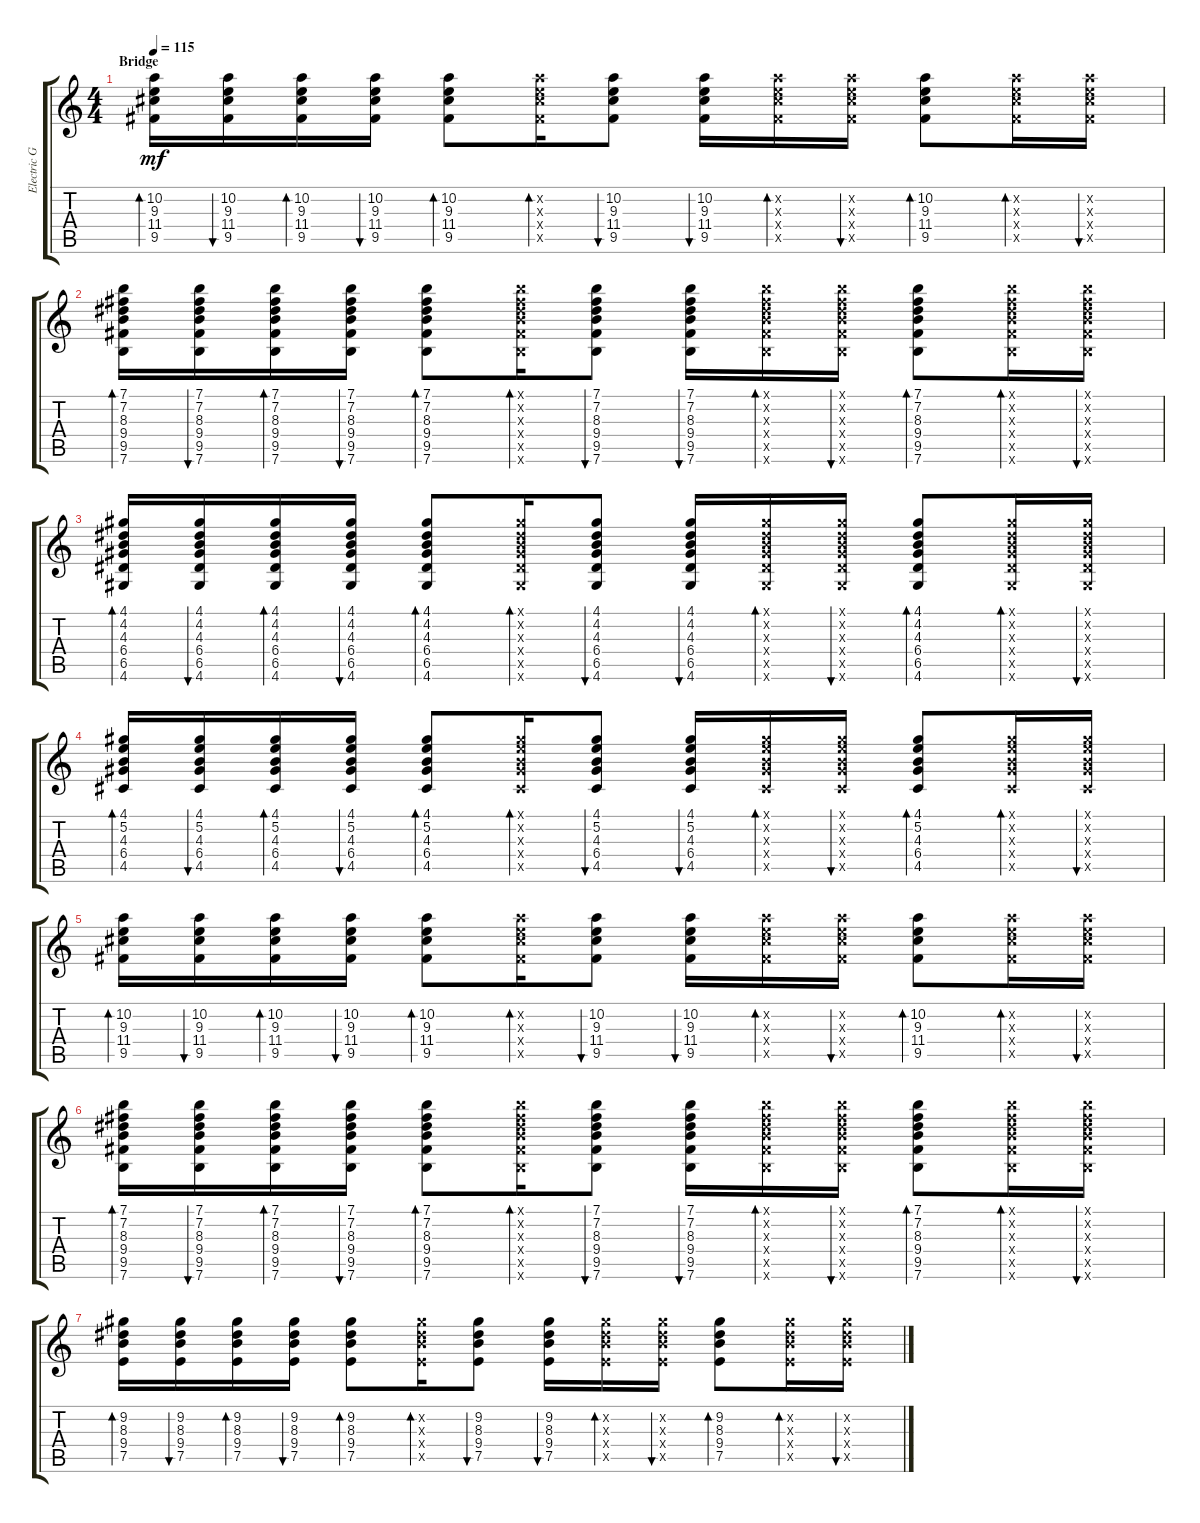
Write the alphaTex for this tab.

\track ("Electric Guitar" "Electric G") {instrument electricguitarclean}
\staff {score tabs}
\tuning (E4 B3 G3 D3 A2 E2) {hide}
\ts (4 4)
\section ("" "Bridge")
\tempo 115
\clef g2
\ks c
(10.2 9.3 11.4 9.5).16{bd 30 dy mf} (10.2 9.3 11.4 9.5).16{bu 30} (10.2 9.3 11.4 9.5).16{bd 30} (10.2 9.3 11.4 9.5).16{bu 30} (10.2 9.3 11.4 9.5).8{bd 30} (10.2{x} 9.3{x} 11.4{x} 9.5{x}).16{bd 30} (10.2 9.3 11.4 9.5).8{bu 30} (10.2 9.3 11.4 9.5).16{bu 30} (10.2{x} 9.3{x} 11.4{x} 9.5{x}).16{bd 30} (10.2{x} 9.3{x} 11.4{x} 9.5{x}).16{bu 30} (10.2 9.3 11.4 9.5).8{bd 30} (10.2{x} 9.3{x} 11.4{x} 9.5{x}).16{bd 30} (10.2{x} 9.3{x} 11.4{x} 9.5{x}).16{bu 30} |
(7.1 7.2 8.3 9.4 9.5 7.6).16{bd 30} (7.1 7.2 8.3 9.4 9.5 7.6).16{bu 30} (7.1 7.2 8.3 9.4 9.5 7.6).16{bd 30} (7.1 7.2 8.3 9.4 9.5 7.6).16{bu 30} (7.1 7.2 8.3 9.4 9.5 7.6).8{bd 30} (7.1{x} 7.2{x} 8.3{x} 9.4{x} 9.5{x} 7.6{x}).16{bd 30} (7.1 7.2 8.3 9.4 9.5 7.6).8{bu 30} (7.1 7.2 8.3 9.4 9.5 7.6).16{bu 30} (7.1{x} 7.2{x} 8.3{x} 9.4{x} 9.5{x} 7.6{x}).16{bd 30} (7.1{x} 7.2{x} 8.3{x} 9.4{x} 9.5{x} 7.6{x}).16{bu 30} (7.1 7.2 8.3 9.4 9.5 7.6).8{bd 30} (7.1{x} 7.2{x} 8.3{x} 9.4{x} 9.5{x} 7.6{x}).16{bd 30} (7.1{x} 7.2{x} 8.3{x} 9.4{x} 9.5{x} 7.6{x}).16{bu 30} |
(4.1 4.2 4.3 6.4 6.5 4.6).16{bd 30} (4.1 4.2 4.3 6.4 6.5 4.6).16{bu 30} (4.1 4.2 4.3 6.4 6.5 4.6).16{bd 30} (4.1 4.2 4.3 6.4 6.5 4.6).16{bu 30} (4.1 4.2 4.3 6.4 6.5 4.6).8{bd 30} (4.1{x} 4.2{x} 4.3{x} 6.4{x} 6.5{x} 4.6{x}).16{bd 30} (4.1 4.2 4.3 6.4 6.5 4.6).8{bu 30} (4.1 4.2 4.3 6.4 6.5 4.6).16{bu 30} (4.1{x} 4.2{x} 4.3{x} 6.4{x} 6.5{x} 4.6{x}).16{bd 30} (4.1{x} 4.2{x} 4.3{x} 6.4{x} 6.5{x} 4.6{x}).16{bu 30} (4.1 4.2 4.3 6.4 6.5 4.6).8{bd 30} (4.1{x} 4.2{x} 4.3{x} 6.4{x} 6.5{x} 4.6{x}).16{bd 30} (4.1{x} 4.2{x} 4.3{x} 6.4{x} 6.5{x} 4.6{x}).16{bu 30} |
(4.1 5.2 4.3 6.4 4.5).16{bd 30} (4.1 5.2 4.3 6.4 4.5).16{bu 30} (4.1 5.2 4.3 6.4 4.5).16{bd 30} (4.1 5.2 4.3 6.4 4.5).16{bu 30} (4.1 5.2 4.3 6.4 4.5).8{bd 30} (4.1{x} 5.2{x} 4.3{x} 6.4{x} 4.5{x}).16{bd 30} (4.1 5.2 4.3 6.4 4.5).8{bu 30} (4.1 5.2 4.3 6.4 4.5).16{bu 30} (4.1{x} 5.2{x} 4.3{x} 6.4{x} 4.5{x}).16{bd 30} (4.1{x} 5.2{x} 4.3{x} 6.4{x} 4.5{x}).16{bu 30} (4.1 5.2 4.3 6.4 4.5).8{bd 30} (4.1{x} 5.2{x} 4.3{x} 6.4{x} 4.5{x}).16{bd 30} (4.1{x} 5.2{x} 4.3{x} 6.4{x} 4.5{x}).16{bu 30} |
(10.2 9.3 11.4 9.5).16{bd 30} (10.2 9.3 11.4 9.5).16{bu 30} (10.2 9.3 11.4 9.5).16{bd 30} (10.2 9.3 11.4 9.5).16{bu 30} (10.2 9.3 11.4 9.5).8{bd 30} (10.2{x} 9.3{x} 11.4{x} 9.5{x}).16{bd 30} (10.2 9.3 11.4 9.5).8{bu 30} (10.2 9.3 11.4 9.5).16{bu 30} (10.2{x} 9.3{x} 11.4{x} 9.5{x}).16{bd 30} (10.2{x} 9.3{x} 11.4{x} 9.5{x}).16{bu 30} (10.2 9.3 11.4 9.5).8{bd 30} (10.2{x} 9.3{x} 11.4{x} 9.5{x}).16{bd 30} (10.2{x} 9.3{x} 11.4{x} 9.5{x}).16{bu 30} |
(7.1 7.2 8.3 9.4 9.5 7.6).16{bd 30} (7.1 7.2 8.3 9.4 9.5 7.6).16{bu 30} (7.1 7.2 8.3 9.4 9.5 7.6).16{bd 30} (7.1 7.2 8.3 9.4 9.5 7.6).16{bu 30} (7.1 7.2 8.3 9.4 9.5 7.6).8{bd 30} (7.1{x} 7.2{x} 8.3{x} 9.4{x} 9.5{x} 7.6{x}).16{bd 30} (7.1 7.2 8.3 9.4 9.5 7.6).8{bu 30} (7.1 7.2 8.3 9.4 9.5 7.6).16{bu 30} (7.1{x} 7.2{x} 8.3{x} 9.4{x} 9.5{x} 7.6{x}).16{bd 30} (7.1{x} 7.2{x} 8.3{x} 9.4{x} 9.5{x} 7.6{x}).16{bu 30} (7.1 7.2 8.3 9.4 9.5 7.6).8{bd 30} (7.1{x} 7.2{x} 8.3{x} 9.4{x} 9.5{x} 7.6{x}).16{bd 30} (7.1{x} 7.2{x} 8.3{x} 9.4{x} 9.5{x} 7.6{x}).16{bu 30} |
(9.2 8.3 9.4 7.5).16{bd 30} (9.2 8.3 9.4 7.5).16{bu 30} (9.2 8.3 9.4 7.5).16{bd 30} (9.2 8.3 9.4 7.5).16{bu 30} (9.2 8.3 9.4 7.5).8{bd 30} (9.2{x} 8.3{x} 9.4{x} 7.5{x}).16{bd 30} (9.2 8.3 9.4 7.5).8{bu 30} (9.2 8.3 9.4 7.5).16{bu 30} (9.2{x} 8.3{x} 9.4{x} 7.5{x}).16{bd 30} (9.2{x} 8.3{x} 9.4{x} 7.5{x}).16{bu 30} (9.2 8.3 9.4 7.5).8{bd 30} (9.2{x} 8.3{x} 9.4{x} 7.5{x}).16{bd 30} (9.2{x} 8.3{x} 9.4{x} 7.5{x}).16{bu 30}
